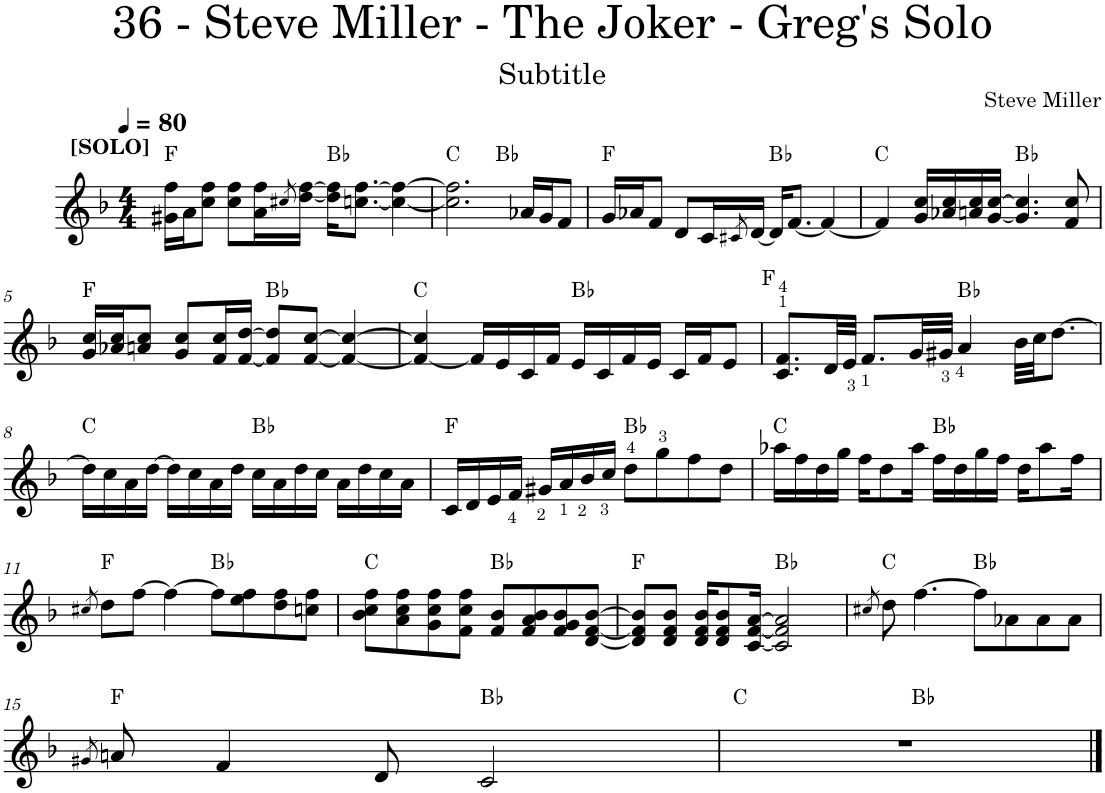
**kern	**harte
*part1	*part1
*staff1	*
*I"Piano	*
*I'Pno.	*
*clefG2	*
*k[b-]	*
*M4/4	*
*MM80	*
=1	=1
!LO:TX:a:B:t=[SOLO]	!
16g#X\ 16ff\LL	F:maj
16a\J	.
8cc\ 8ff\J	.
8cc\ 8ff\L	.
16a\ 16ff\L	.
8qcc#X/	.
[16dd\ [16ff\JJ	.
16dd\] 16ff\]KL	Bb:maj
[8.ccn\ [8.ff\J	.
4cc\_ 4ff\_	.
=2	=2
*^	*
2.cc\] 2.ff\]	2ryy	C:maj
.	2ryy	Bb:maj
16a-X/LL	.	.
16g/J	.	.
8f/J	.	.
*v	*v	*
=3	=3
16g/LL	F:maj
16a-X/J	.
8f/J	.
8d/L	.
16c/L	.
8qc#X/	.
[16d/JJ	.
16d/KL]	Bb:maj
[8.f/J	.
4f/_	.
=4	=4
4f/]	C:maj
16g/ 16cc/LL	.
16a-X/ 16cc/	.
16an/ 16cc/	.
[16g/ [16cc/JJ	.
4.g/] 4.cc/]	Bb:maj
8f/ 8cc/	.
!!LO:LB:g=z
=5	=5
16g/ 16cc/LL	F:maj
16a-X/ 16cc/J	.
8an/ 8cc/J	.
8g/ 8cc/L	.
16f/ 16cc/L	.
[16f/ [16dd/JJ	.
8f/] 8dd/]L	Bb:maj
[8f/ [8cc/J	.
4f/_ 4cc/_	.
=6	=6
4f/_ 4cc/]	C:maj
16f/LL]	.
16e/	.
16c/	.
16f/JJ	.
16e/LL	Bb:maj
16c/	.
16f/	.
16e/JJ	.
16c/LL	.
16f/J	.
8e/J	.
=7	=7
8.c/ 8.f/L	F:maj
32d/LL	.
32e/JJJ	.
8.f/L	.
32g/LL	.
32g#X/JJJ	.
4a/	Bb:maj
32b-\LLL	.
32cc\JJ	.
[8.dd\J	.
!!LO:LB:g=z
=8	=8
16dd\LL]	C:maj
16cc\	.
16a\	.
[16dd\JJ	.
16dd\LL]	.
16cc\	.
16a\	.
16dd\JJ	.
16cc\LL	Bb:maj
16a\	.
16dd\	.
16cc\JJ	.
16a\LL	.
16dd\	.
16cc\	.
16a\JJ	.
=9	=9
16c/LL	F:maj
16d/	.
16e/	.
16f/JJ	.
16g#X/LL	.
16a/	.
16b-/	.
16cc/JJ	.
8dd\L	Bb:maj
8gg\	.
8ff\	.
8dd\J	.
=10	=10
16aa-X\LL	C:maj
16ff\	.
16dd\	.
16gg\JJ	.
16ff\KL	.
8dd\	.
16aa-\Jk	.
16ff\LL	Bb:maj
16dd\	.
16gg\	.
16ff\JJ	.
16dd\KL	.
8aa-\	.
16ff\Jk	.
!!LO:LB:g=z
=11	=11
8qcc#X/	.
8dd\L	F:maj
[8ff\J	.
4ff\_	.
8ff\L]	Bb:maj
8ee\ 8ff\	.
8dd\ 8ff\	.
8ccn\ 8ff\J	.
=12	=12
8b-\ 8cc\ 8ff\L	C:maj
8a\ 8cc\ 8ff\	.
8g\ 8cc\ 8ff\	.
8f\ 8cc\ 8ff\J	.
8f/ 8b-/L	Bb:maj
8f/ 8a/ 8b-/	.
8f/ 8g/ 8b-/	.
[8d/ [8f/ [8b-/J	.
=13	=13
8d/] 8f/] 8b-/]L	F:maj
8d/ 8f/ 8b-/J	.
16d/ 16f/ 16b-/KL	.
8d/ 8f/ 8b-/	.
[16c/ [16f/ [16a/Jk	.
2c/] 2f/] 2a/]	Bb:maj
=14	=14
8qcc#X/	.
8dd\	C:maj
[4.ff\	.
8ff\L]	Bb:maj
8a-X\	.
8a-\	.
8a-\J	.
!!LO:LB:g=z
=15	=15
8qg#X/	.
8an/	F:maj
4f/	.
8d/	.
2c/	Bb:maj
=16	=16
*^	*
1r	2ryy	C:maj
.	2ryy	Bb:maj
*v	*v	*
==	==
*-	*-
